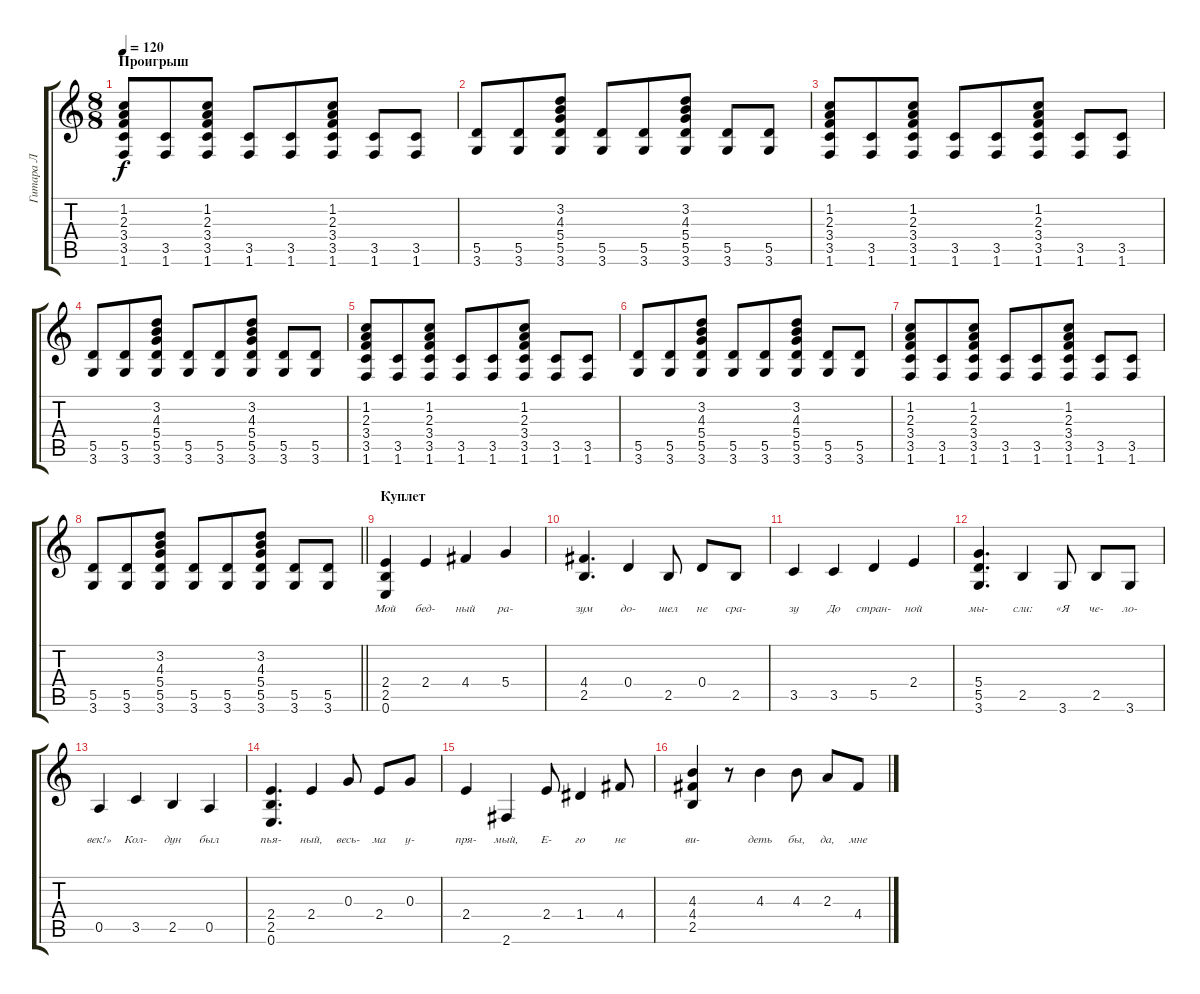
\track ("Гитара Л" "Гитара Л") {instrument acousticguitarsteel}
\staff {score tabs}
\tuning (E4 B3 G3 D3 A2 E2) {hide}
\ts (8 8)
\section ("" "Проигрыш")
\tempo 120
\clef g2
\ks c
(1.2 2.3 3.4 3.5 1.6).8{dy f} (3.5 1.6).8 (1.2 2.3 3.4 3.5 1.6).8 (3.5 1.6).8 (3.5 1.6).8 (1.2 2.3 3.4 3.5 1.6).8 (3.5 1.6).8 (3.5 1.6).8 |
(5.5 3.6).8 (5.5 3.6).8 (3.2 4.3 5.4 5.5 3.6).8 (5.5 3.6).8 (5.5 3.6).8 (3.2 4.3 5.4 5.5 3.6).8 (5.5 3.6).8 (5.5 3.6).8 |
(1.2 2.3 3.4 3.5 1.6).8 (3.5 1.6).8 (1.2 2.3 3.4 3.5 1.6).8 (3.5 1.6).8 (3.5 1.6).8 (1.2 2.3 3.4 3.5 1.6).8 (3.5 1.6).8 (3.5 1.6).8 |
(5.5 3.6).8 (5.5 3.6).8 (3.2 4.3 5.4 5.5 3.6).8 (5.5 3.6).8 (5.5 3.6).8 (3.2 4.3 5.4 5.5 3.6).8 (5.5 3.6).8 (5.5 3.6).8 |
(1.2 2.3 3.4 3.5 1.6).8 (3.5 1.6).8 (1.2 2.3 3.4 3.5 1.6).8 (3.5 1.6).8 (3.5 1.6).8 (1.2 2.3 3.4 3.5 1.6).8 (3.5 1.6).8 (3.5 1.6).8 |
(5.5 3.6).8 (5.5 3.6).8 (3.2 4.3 5.4 5.5 3.6).8 (5.5 3.6).8 (5.5 3.6).8 (3.2 4.3 5.4 5.5 3.6).8 (5.5 3.6).8 (5.5 3.6).8 |
(1.2 2.3 3.4 3.5 1.6).8 (3.5 1.6).8 (1.2 2.3 3.4 3.5 1.6).8 (3.5 1.6).8 (3.5 1.6).8 (1.2 2.3 3.4 3.5 1.6).8 (3.5 1.6).8 (3.5 1.6).8 |
\barLineRight lightlight
(5.5 3.6).8 (5.5 3.6).8 (3.2 4.3 5.4 5.5 3.6).8 (5.5 3.6).8 (5.5 3.6).8 (3.2 4.3 5.4 5.5 3.6).8 (5.5 3.6).8 (5.5 3.6).8 |
\section ("" "Куплет")
(2.4 2.5 0.6).4{lyrics (0 "") lyrics (1 "Мой") lyrics (2 "") lyrics (3 "") lyrics (4 "")} 2.4.4{lyrics (0 "") lyrics (1 "бед-") lyrics (2 "") lyrics (3 "") lyrics (4 "")} 4.4.4{lyrics (0 "") lyrics (1 "ный") lyrics (2 "") lyrics (3 "") lyrics (4 "")} 5.4.4{lyrics (0 "") lyrics (1 "ра-") lyrics (2 "") lyrics (3 "") lyrics (4 "")} |
(4.4 2.5).4{d lyrics (0 "") lyrics (1 "зум") lyrics (2 "") lyrics (3 "") lyrics (4 "")} 0.4.4{lyrics (0 "") lyrics (1 "до-") lyrics (2 "") lyrics (3 "") lyrics (4 "")} 2.5.8{lyrics (0 "") lyrics (1 "шел") lyrics (2 "") lyrics (3 "") lyrics (4 "")} 0.4.8{lyrics (0 "") lyrics (1 "не") lyrics (2 "") lyrics (3 "") lyrics (4 "")} 2.5.8{lyrics (0 "") lyrics (1 "сра-") lyrics (2 "") lyrics (3 "") lyrics (4 "")} |
3.5.4{lyrics (0 "") lyrics (1 "зу") lyrics (2 "") lyrics (3 "") lyrics (4 "")} 3.5.4{lyrics (0 "") lyrics (1 "До") lyrics (2 "") lyrics (3 "") lyrics (4 "")} 5.5.4{lyrics (0 "") lyrics (1 "стран-") lyrics (2 "") lyrics (3 "") lyrics (4 "")} 2.4.4{lyrics (0 "") lyrics (1 "ной") lyrics (2 "") lyrics (3 "") lyrics (4 "")} |
(5.4 5.5 3.6).4{d lyrics (0 "") lyrics (1 "мы-") lyrics (2 "") lyrics (3 "") lyrics (4 "")} 2.5.4{lyrics (0 "") lyrics (1 "сли:") lyrics (2 "") lyrics (3 "") lyrics (4 "")} 3.6.8{lyrics (0 "") lyrics (1 "«Я") lyrics (2 "") lyrics (3 "") lyrics (4 "")} 2.5.8{lyrics (0 "") lyrics (1 "че-") lyrics (2 "") lyrics (3 "") lyrics (4 "")} 3.6.8{lyrics (0 "") lyrics (1 "ло-") lyrics (2 "") lyrics (3 "") lyrics (4 "")} |
0.5.4{lyrics (0 "") lyrics (1 "век!»") lyrics (2 "") lyrics (3 "") lyrics (4 "")} 3.5.4{lyrics (0 "") lyrics (1 "Кол-") lyrics (2 "") lyrics (3 "") lyrics (4 "")} 2.5.4{lyrics (0 "") lyrics (1 "дун") lyrics (2 "") lyrics (3 "") lyrics (4 "")} 0.5.4{lyrics (0 "") lyrics (1 "был") lyrics (2 "") lyrics (3 "") lyrics (4 "")} |
(2.4 2.5 0.6).4{d lyrics (0 "") lyrics (1 "пья-") lyrics (2 "") lyrics (3 "") lyrics (4 "")} 2.4.4{lyrics (0 "") lyrics (1 "ный,") lyrics (2 "") lyrics (3 "") lyrics (4 "")} 0.3.8{lyrics (0 "") lyrics (1 "весь-") lyrics (2 "") lyrics (3 "") lyrics (4 "")} 2.4.8{lyrics (0 "") lyrics (1 "ма") lyrics (2 "") lyrics (3 "") lyrics (4 "")} 0.3.8{lyrics (0 "") lyrics (1 "у-") lyrics (2 "") lyrics (3 "") lyrics (4 "")} |
2.4.4{lyrics (0 "") lyrics (1 "пря-") lyrics (2 "") lyrics (3 "") lyrics (4 "")} 2.6.4{lyrics (0 "") lyrics (1 "мый,") lyrics (2 "") lyrics (3 "") lyrics (4 "")} 2.4.8{lyrics (0 "") lyrics (1 "Е-") lyrics (2 "") lyrics (3 "") lyrics (4 "")} 1.4.4{lyrics (0 "") lyrics (1 "го") lyrics (2 "") lyrics (3 "") lyrics (4 "")} 4.4.8{lyrics (0 "") lyrics (1 "не") lyrics (2 "") lyrics (3 "") lyrics (4 "")} |
(4.3 4.4 2.5).4{lyrics (0 "") lyrics (1 "ви-") lyrics (2 "") lyrics (3 "") lyrics (4 "")} r.8 4.3.4{lyrics (0 "") lyrics (1 "деть") lyrics (2 "") lyrics (3 "") lyrics (4 "")} 4.3.8{lyrics (0 "") lyrics (1 "бы,") lyrics (2 "") lyrics (3 "") lyrics (4 "")} 2.3.8{lyrics (0 "") lyrics (1 "да,") lyrics (2 "") lyrics (3 "") lyrics (4 "")} 4.4.8{lyrics (0 "") lyrics (1 "мне") lyrics (2 "") lyrics (3 "") lyrics (4 "")}
